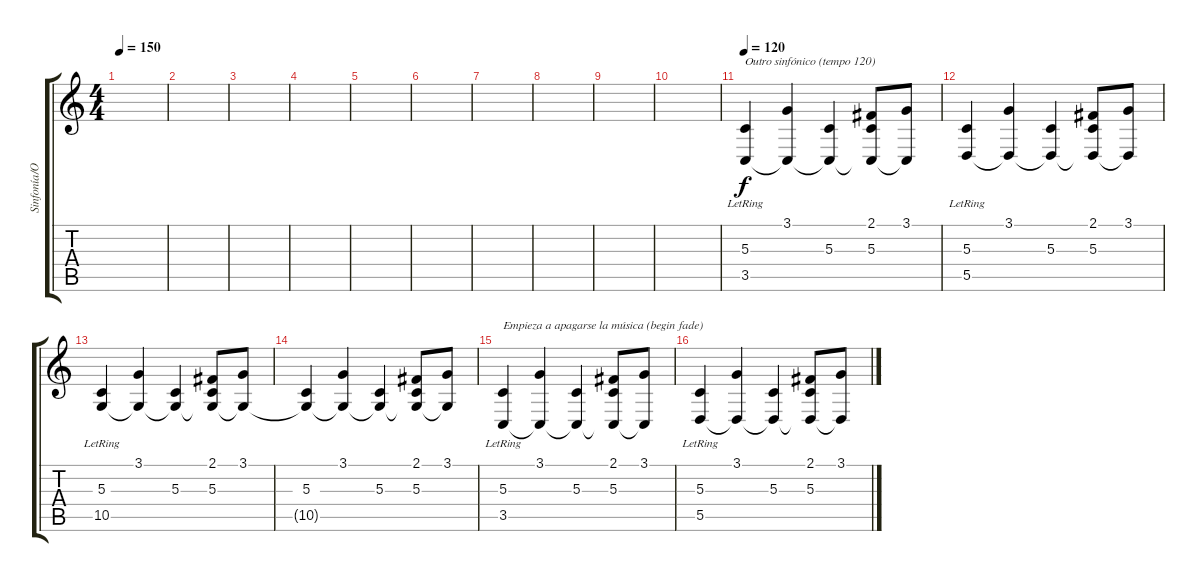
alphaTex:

\track ("Sinfonía/Outro" "Sinfonía/O") {instrument stringensemble1}
\staff {score tabs}
\tuning (E4 B3 G3 D3 A2 E2) {hide}
\ts (4 4)
\tempo 150
\clef g2
\ks c
|
|
|
|
|
|
|
|
|
|
\tempo 120
(5.3 3.5{lr}).4{txt "Outro sinfónico (tempo 120)" dy f volume 9} (3.1 3.5{t}).4 (5.3 3.5{t}).4 (2.1 5.3 3.5{t}).8 (3.1 3.5{t}).8 |
(5.3 5.5{lr}).4 (3.1 5.5{t}).4 (5.3 5.5{t}).4 (2.1 5.3 5.5{t}).8 (3.1 5.5{t}).8 |
(5.3 10.5{lr}).4 (3.1 10.5{t}).4 (5.3 10.5{t}).4 (2.1 5.3 10.5{t}).8 (3.1 10.5{t}).8 |
(5.3 10.5{t}).4 (3.1 10.5{t}).4 (5.3 10.5{t}).4 (2.1 5.3 10.5{t}).8 (3.1 10.5{t}).8 |
(5.3 3.5{lr}).4{txt "Empieza a apagarse la música (begin fade)" volume 8} (3.1 3.5{t}).4 (5.3 3.5{t}).4 (2.1 5.3 3.5{t}).8 (3.1 3.5{t}).8 |
(5.3 5.5{lr}).4 (3.1 5.5{t}).4 (5.3 5.5{t}).4 (2.1 5.3 5.5{t}).8 (3.1 5.5{t}).8
